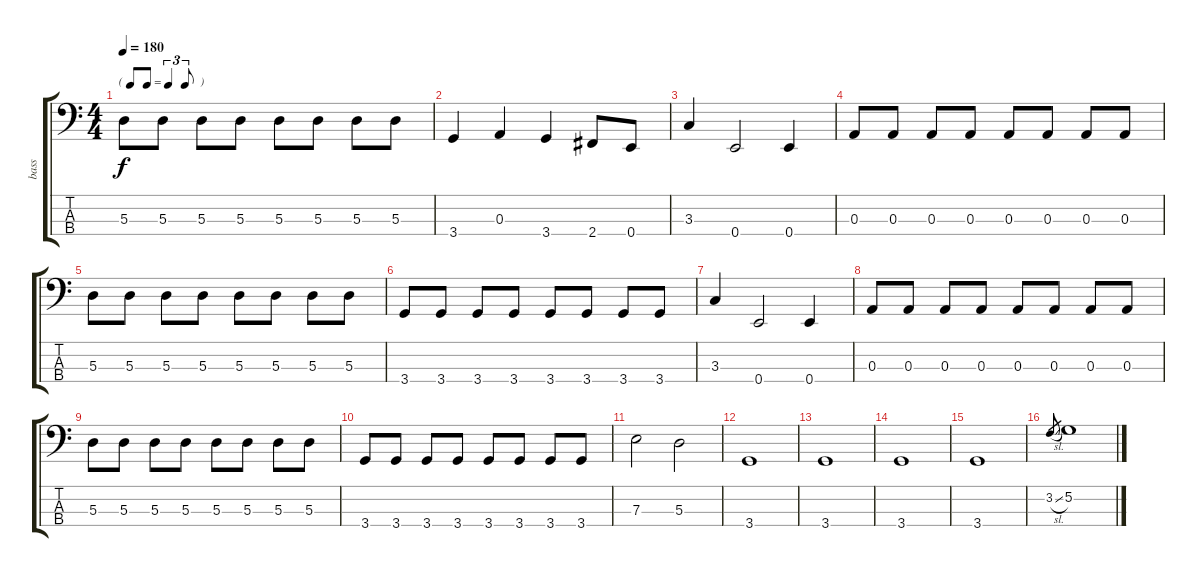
\track ("bass" "bass") {instrument acousticguitarnylon}
\staff {score tabs}
\tuning (G2 D2 A1 E1) {hide}
\ts (4 4)
\tf triplet8th
\tempo 180
\clef f4
\ks c
5.3.8{dy f} 5.3.8 5.3.8 5.3.8 5.3.8 5.3.8 5.3.8 5.3.8 |
3.4.4 0.3.4 3.4.4 2.4.8 0.4.8 |
3.3.4 0.4.2 0.4.4 |
0.3.8 0.3.8 0.3.8 0.3.8 0.3.8 0.3.8 0.3.8 0.3.8 |
5.3.8 5.3.8 5.3.8 5.3.8 5.3.8 5.3.8 5.3.8 5.3.8 |
3.4.8 3.4.8 3.4.8 3.4.8 3.4.8 3.4.8 3.4.8 3.4.8 |
3.3.4 0.4.2 0.4.4 |
0.3.8 0.3.8 0.3.8 0.3.8 0.3.8 0.3.8 0.3.8 0.3.8 |
5.3.8 5.3.8 5.3.8 5.3.8 5.3.8 5.3.8 5.3.8 5.3.8 |
3.4.8 3.4.8 3.4.8 3.4.8 3.4.8 3.4.8 3.4.8 3.4.8 |
7.3.2 5.3.2 |
3.4.1 |
3.4.1 |
3.4.1 |
3.4.1 |
3.2{sl}.8{gr} 5.2.1
